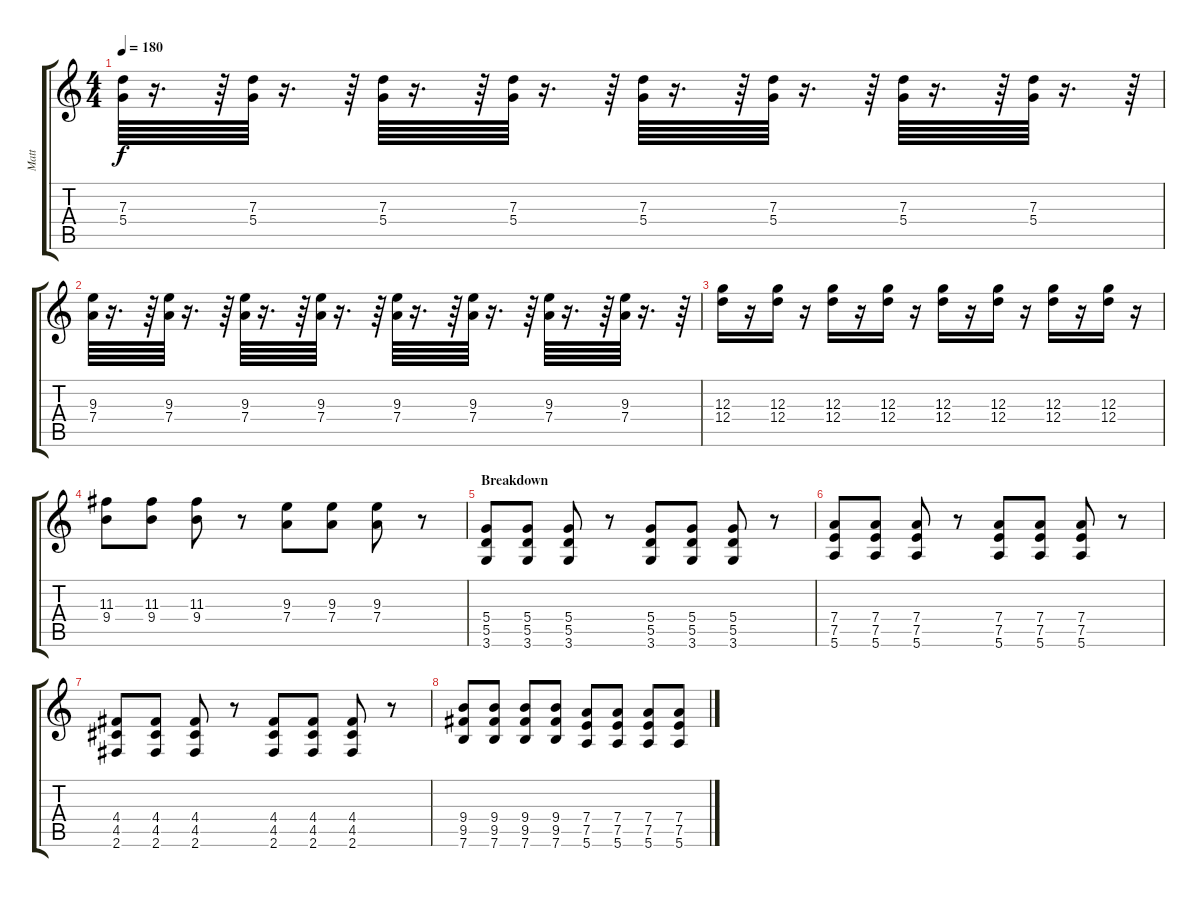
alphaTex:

\track ("Matt" "Matt") {instrument acousticguitarsteel}
\staff {score tabs}
\tuning (E4 B3 G3 D3 A2 E2) {hide}
\ts (4 4)
\tempo 180
\clef g2
\ks c
(7.3 5.4).64{dy f} r.16{d} r.64 (7.3 5.4).64 r.16{d} r.64 (7.3 5.4).64 r.16{d} r.64 (7.3 5.4).64 r.16{d} r.64 (7.3 5.4).64 r.16{d} r.64 (7.3 5.4).64 r.16{d} r.64 (7.3 5.4).64 r.16{d} r.64 (7.3 5.4).64 r.16{d} r.64 |
(9.3 7.4).64 r.16{d} r.64 (9.3 7.4).64 r.16{d} r.64 (9.3 7.4).64 r.16{d} r.64 (9.3 7.4).64 r.16{d} r.64 (9.3 7.4).64 r.16{d} r.64 (9.3 7.4).64 r.16{d} r.64 (9.3 7.4).64 r.16{d} r.64 (9.3 7.4).64 r.16{d} r.64 |
(12.3 12.4).16 r.16 (12.3 12.4).16 r.16 (12.3 12.4).16 r.16 (12.3 12.4).16 r.16 (12.3 12.4).16 r.16 (12.3 12.4).16 r.16 (12.3 12.4).16 r.16 (12.3 12.4).16 r.16 |
(11.3 9.4).8{volume 10 instrument distortionguitar} (11.3 9.4).8 (11.3 9.4).8 r.8 (9.3 7.4).8 (9.3 7.4).8 (9.3 7.4).8 r.8 |
\section ("" "Breakdown")
(5.4 5.5 3.6).8{volume 10 instrument distortionguitar} (5.4 5.5 3.6).8 (5.4 5.5 3.6).8 r.8 (5.4 5.5 3.6).8 (5.4 5.5 3.6).8 (5.4 5.5 3.6).8 r.8 |
(7.4 7.5 5.6).8 (7.4 7.5 5.6).8 (7.4 7.5 5.6).8 r.8 (7.4 7.5 5.6).8 (7.4 7.5 5.6).8 (7.4 7.5 5.6).8 r.8 |
(4.4 4.5 2.6).8 (4.4 4.5 2.6).8 (4.4 4.5 2.6).8 r.8 (4.4 4.5 2.6).8 (4.4 4.5 2.6).8 (4.4 4.5 2.6).8 r.8 |
(9.4 9.5 7.6).8 (9.4 9.5 7.6).8 (9.4 9.5 7.6).8 (9.4 9.5 7.6).8 (7.4 7.5 5.6).8 (7.4 7.5 5.6).8 (7.4 7.5 5.6).8 (7.4 7.5 5.6).8
